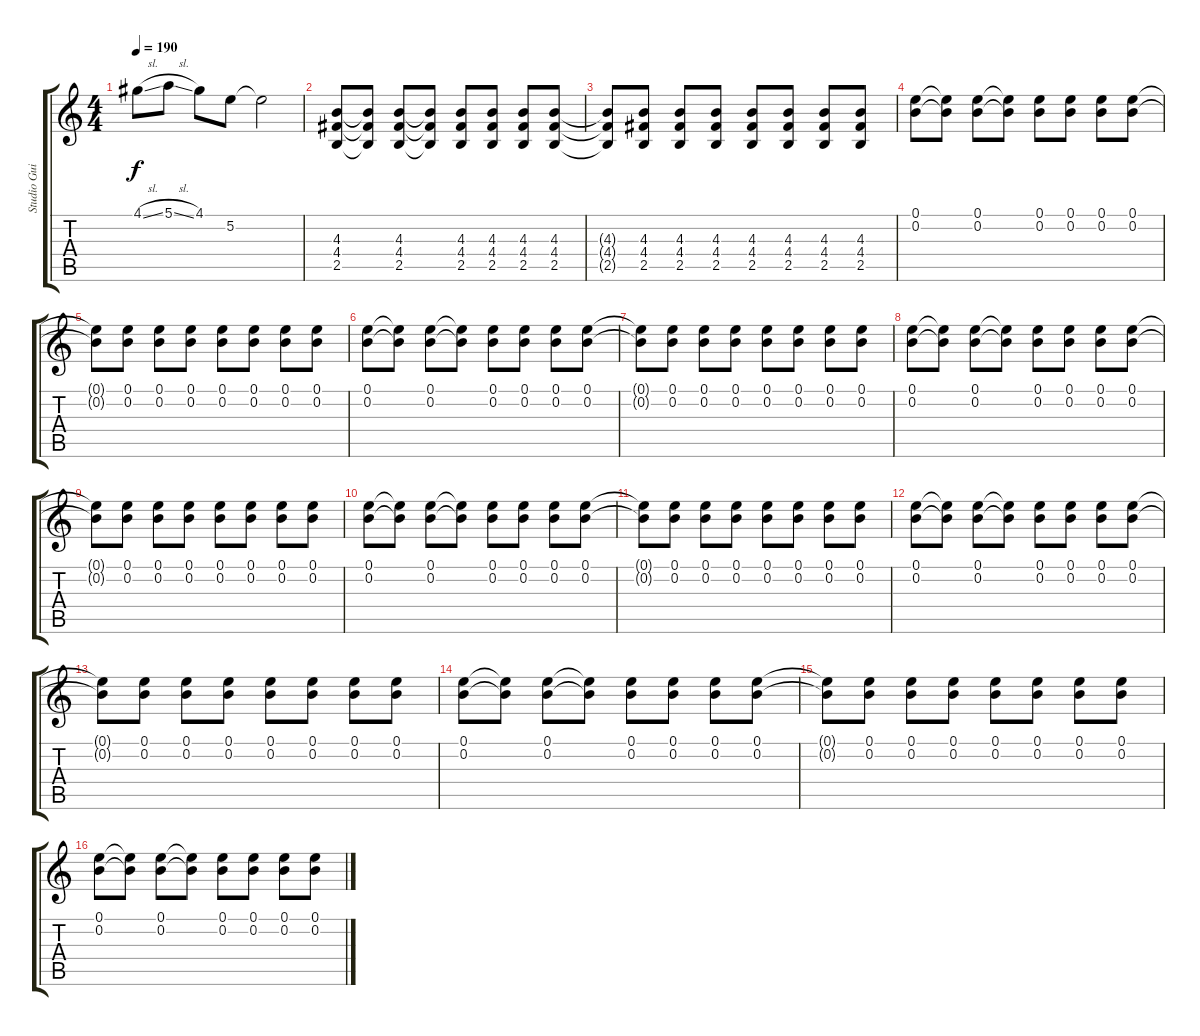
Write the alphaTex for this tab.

\track ("Studio Guitar" "Studio Gui") {instrument acousticguitarsteel}
\staff {score tabs}
\tuning (E4 B3 G3 D3 A2 E2) {hide}
\ts (4 4)
\tempo 190
\clef g2
\ks c
4.1{sl}.8{dy f} 5.1{sl}.8 4.1.8 5.2.8 5.2{t}.2 |
(4.3 4.4 2.5).8 (4.3{t} 4.4{t} 2.5{t}).8 (4.3 4.4 2.5).8 (4.3{t} 4.4{t} 2.5{t}).8 (4.3 4.4 2.5).8 (4.3 4.4 2.5).8 (4.3 4.4 2.5).8 (4.3 4.4 2.5).8 |
(4.3{t} 4.4{t} 2.5{t}).8 (4.3 4.4 2.5).8 (4.3 4.4 2.5).8 (4.3 4.4 2.5).8 (4.3 4.4 2.5).8 (4.3 4.4 2.5).8 (4.3 4.4 2.5).8 (4.3 4.4 2.5).8 |
(0.1 0.2).8 (0.1{t} 0.2{t}).8 (0.1 0.2).8 (0.1{t} 0.2{t}).8 (0.1 0.2).8 (0.1 0.2).8 (0.1 0.2).8 (0.1 0.2).8 |
(0.1{t} 0.2{t}).8 (0.1 0.2).8 (0.1 0.2).8 (0.1 0.2).8 (0.1 0.2).8 (0.1 0.2).8 (0.1 0.2).8 (0.1 0.2).8 |
(0.1 0.2).8 (0.1{t} 0.2{t}).8 (0.1 0.2).8 (0.1{t} 0.2{t}).8 (0.1 0.2).8 (0.1 0.2).8 (0.1 0.2).8 (0.1 0.2).8 |
(0.1{t} 0.2{t}).8 (0.1 0.2).8 (0.1 0.2).8 (0.1 0.2).8 (0.1 0.2).8 (0.1 0.2).8 (0.1 0.2).8 (0.1 0.2).8 |
(0.1 0.2).8 (0.1{t} 0.2{t}).8 (0.1 0.2).8 (0.1{t} 0.2{t}).8 (0.1 0.2).8 (0.1 0.2).8 (0.1 0.2).8 (0.1 0.2).8 |
(0.1{t} 0.2{t}).8 (0.1 0.2).8 (0.1 0.2).8 (0.1 0.2).8 (0.1 0.2).8 (0.1 0.2).8 (0.1 0.2).8 (0.1 0.2).8 |
(0.1 0.2).8 (0.1{t} 0.2{t}).8 (0.1 0.2).8 (0.1{t} 0.2{t}).8 (0.1 0.2).8 (0.1 0.2).8 (0.1 0.2).8 (0.1 0.2).8 |
(0.1{t} 0.2{t}).8 (0.1 0.2).8 (0.1 0.2).8 (0.1 0.2).8 (0.1 0.2).8 (0.1 0.2).8 (0.1 0.2).8 (0.1 0.2).8 |
(0.1 0.2).8 (0.1{t} 0.2{t}).8 (0.1 0.2).8 (0.1{t} 0.2{t}).8 (0.1 0.2).8 (0.1 0.2).8 (0.1 0.2).8 (0.1 0.2).8 |
(0.1{t} 0.2{t}).8 (0.1 0.2).8 (0.1 0.2).8 (0.1 0.2).8 (0.1 0.2).8 (0.1 0.2).8 (0.1 0.2).8 (0.1 0.2).8 |
(0.1 0.2).8 (0.1{t} 0.2{t}).8 (0.1 0.2).8 (0.1{t} 0.2{t}).8 (0.1 0.2).8 (0.1 0.2).8 (0.1 0.2).8 (0.1 0.2).8 |
(0.1{t} 0.2{t}).8 (0.1 0.2).8 (0.1 0.2).8 (0.1 0.2).8 (0.1 0.2).8 (0.1 0.2).8 (0.1 0.2).8 (0.1 0.2).8 |
(0.1 0.2).8 (0.1{t} 0.2{t}).8 (0.1 0.2).8 (0.1{t} 0.2{t}).8 (0.1 0.2).8 (0.1 0.2).8 (0.1 0.2).8 (0.1 0.2).8
